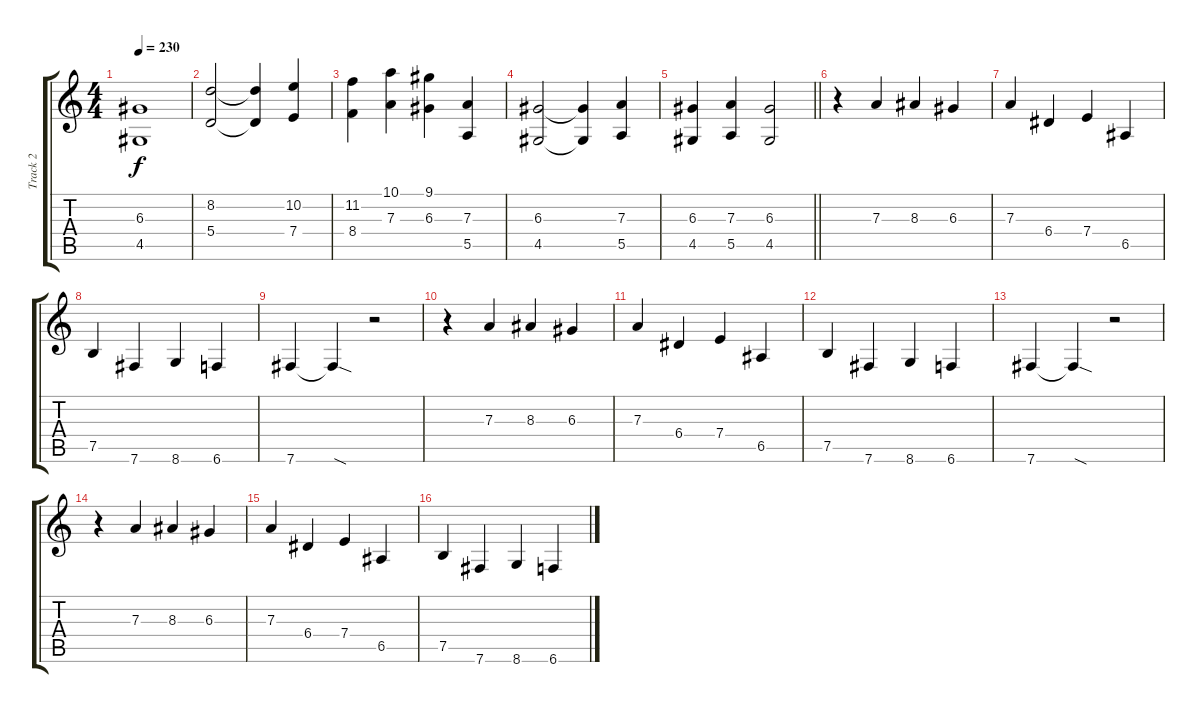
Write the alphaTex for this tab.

\track ("Track 2" "Track 2") {instrument distortionguitar}
\staff {score tabs}
\tuning (B3 Gb3 D3 A2 E2 B1) {hide}
\ts (4 4)
\tempo 230
\clef g2
\ks c
(6.3 4.5).1{dy f} |
(8.2 5.4).2 (8.2{t} 5.4{t}).4 (10.2 7.4).4 |
(11.2 8.4).4 (10.1 7.3).4 (9.1 6.3).4 (7.3 5.5).4 |
(6.3 4.5).2 (6.3{t} 4.5{t}).4 (7.3 5.5).4 |
\barLineRight lightlight
(6.3 4.5).4 (7.3 5.5).4 (6.3 4.5).2 |
r.4 7.3.4 8.3.4 6.3.4 |
7.3.4 6.4.4 7.4.4 6.5.4 |
7.5.4 7.6.4 8.6.4 6.6.4 |
7.6.4 7.6{sod t}.4 r.2 |
r.4 7.3.4 8.3.4 6.3.4 |
7.3.4 6.4.4 7.4.4 6.5.4 |
7.5.4 7.6.4 8.6.4 6.6.4 |
7.6.4 7.6{sod t}.4 r.2 |
r.4 7.3.4 8.3.4 6.3.4 |
7.3.4 6.4.4 7.4.4 6.5.4 |
7.5.4 7.6.4 8.6.4 6.6.4
